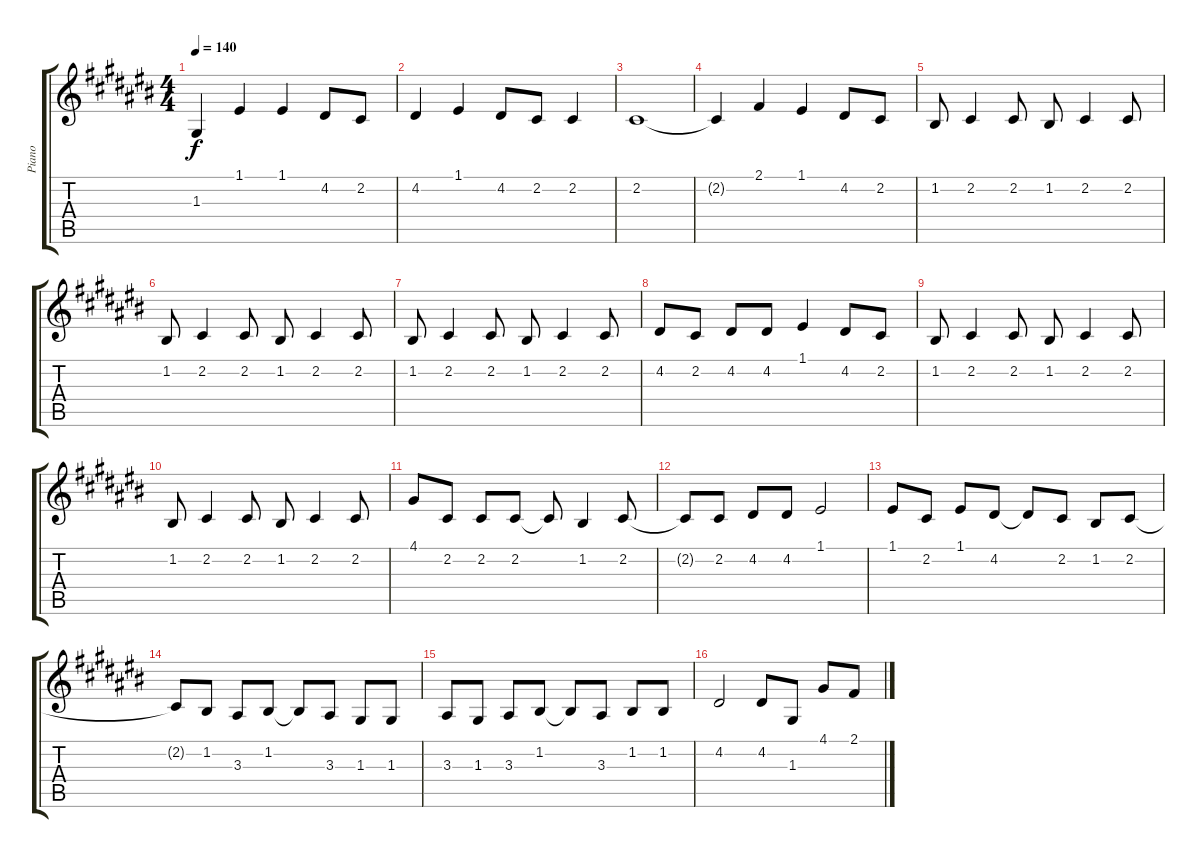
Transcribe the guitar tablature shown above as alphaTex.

\track ("Piano" "Piano") {instrument acousticgrandpiano}
\staff {score tabs}
\tuning (E4 B3 G3 D3 A2 E2) {hide}
\ts (4 4)
\tempo 140
\clef g2
\ks c#
1.3{t}.4{dy f} 1.1.4 1.1.4 4.2.8 2.2.8 |
4.2.4 1.1.4 4.2.8 2.2.8 2.2.4 |
2.2.1 |
2.2{t}.4 2.1.4 1.1.4 4.2.8 2.2.8 |
1.2.8 2.2.4 2.2.8 1.2.8 2.2.4 2.2.8 |
1.2.8 2.2.4 2.2.8 1.2.8 2.2.4 2.2.8 |
1.2.8 2.2.4 2.2.8 1.2.8 2.2.4 2.2.8 |
4.2.8 2.2.8 4.2.8 4.2.8 1.1.4 4.2.8 2.2.8 |
1.2.8 2.2.4 2.2.8 1.2.8 2.2.4 2.2.8 |
1.2.8 2.2.4 2.2.8 1.2.8 2.2.4 2.2.8 |
4.1.8 2.2.8 2.2.8 2.2.8 2.2{t}.8 1.2.4 2.2.8 |
2.2{t}.8 2.2.8 4.2.8 4.2.8 1.1.2 |
1.1.8 2.2.8 1.1.8 4.2.8 4.2{t}.8 2.2.8 1.2.8 2.2.8 |
2.2{t}.8 1.2.8 3.3.8 1.2.8 1.2{t}.8 3.3.8 1.3.8 1.3.8 |
3.3.8 1.3.8 3.3.8 1.2.8 1.2{t}.8 3.3.8 1.2.8 1.2.8 |
4.2.2 4.2.8 1.3.8 4.1.8 2.1.8
